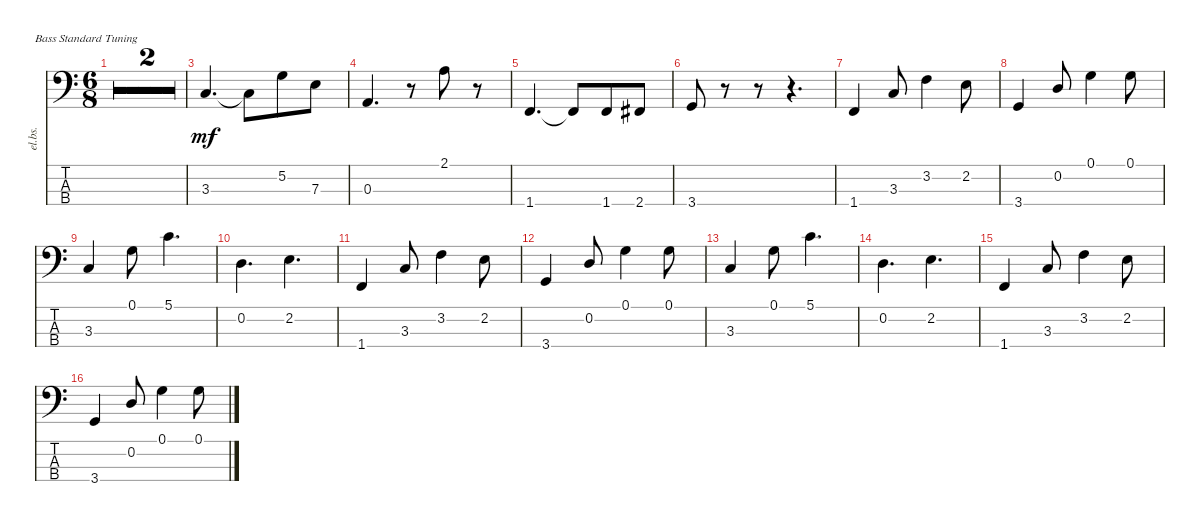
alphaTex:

\defaultSystemsLayout 4
\bracketExtendMode nobrackets
\track ("Electric Bass" "el.bs.") {defaultSystemsLayout 6 multiBarRest instrument electricbassfinger}
\staff {score tabs}
\tuning (G2 D2 A1 E1)
\ts (6 8)
\tempo 165
\clef f4
\ks c
r.2{d dy mf beam Down} |
r.2{d beam Down} |
3.3.4{d beam Up} 3.3{t}.8{beam Down} 5.2.8{beam Down} 7.3.8{beam Down} |
0.3.4{d beam Up} r.8{beam Down} 2.1.8{beam Down} r.8{beam Down} |
1.4.4{d beam Up} 1.4{t}.8{beam Up} 1.4.8{beam Up} 2.4{acc #}.8{beam Up} |
3.4.8{beam Up} r.8{beam Down} r.8{beam Down} r.4{d beam Down} |
1.4.4{beam Up} 3.3.8{beam Up} 3.2.4{beam Down} 2.2.8{beam Down} |
3.4.4{beam Up} 0.2.8{beam Up} 0.1.4{beam Down} 0.1.8{beam Down} |
3.3.4{beam Up} 0.1.8{beam Down} 5.1.4{d beam Down} |
0.2.4{d beam Down} 2.2.4{d beam Down} |
1.4.4{beam Up} 3.3.8{beam Up} 3.2.4{beam Down} 2.2.8{beam Down} |
3.4.4{beam Up} 0.2.8{beam Up} 0.1.4{beam Down} 0.1.8{beam Down} |
3.3.4{beam Up} 0.1.8{beam Down} 5.1.4{d beam Down} |
0.2.4{d beam Down} 2.2.4{d beam Down} |
1.4.4{beam Up} 3.3.8{beam Up} 3.2.4{beam Down} 2.2.8{beam Down} |
3.4.4{beam Up} 0.2.8{beam Up} 0.1.4{beam Down} 0.1.8{beam Down}
